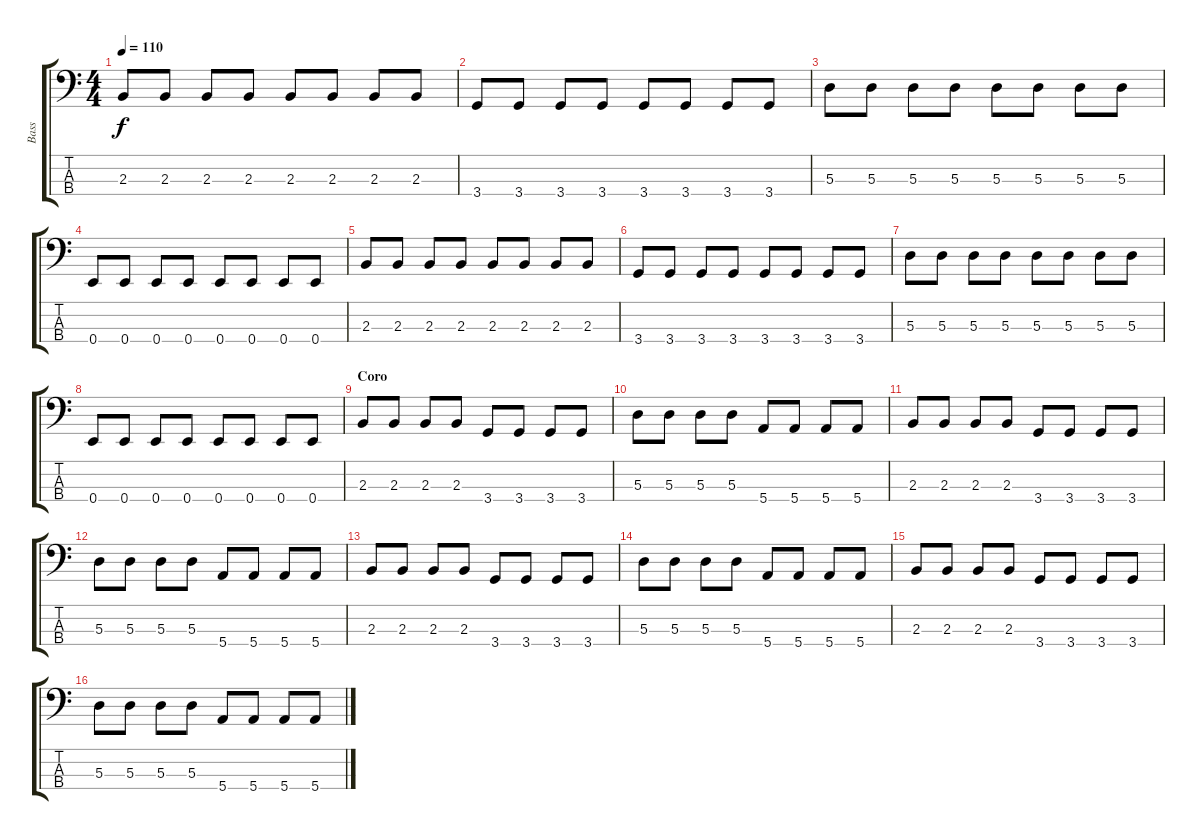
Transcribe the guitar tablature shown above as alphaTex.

\track ("Bass" "Bass") {instrument electricbasspick}
\staff {score tabs}
\tuning (G2 D2 A1 E1) {hide}
\ts (4 4)
\tempo 110
\clef f4
\ks c
2.3.8{dy f} 2.3.8 2.3.8 2.3.8 2.3.8 2.3.8 2.3.8 2.3.8 |
3.4.8 3.4.8 3.4.8 3.4.8 3.4.8 3.4.8 3.4.8 3.4.8 |
5.3.8 5.3.8 5.3.8 5.3.8 5.3.8 5.3.8 5.3.8 5.3.8 |
0.4.8 0.4.8 0.4.8 0.4.8 0.4.8 0.4.8 0.4.8 0.4.8 |
2.3.8 2.3.8 2.3.8 2.3.8 2.3.8 2.3.8 2.3.8 2.3.8 |
3.4.8 3.4.8 3.4.8 3.4.8 3.4.8 3.4.8 3.4.8 3.4.8 |
5.3.8 5.3.8 5.3.8 5.3.8 5.3.8 5.3.8 5.3.8 5.3.8 |
0.4.8 0.4.8 0.4.8 0.4.8 0.4.8 0.4.8 0.4.8 0.4.8 |
\section ("" "Coro")
2.3.8 2.3.8 2.3.8 2.3.8 3.4.8 3.4.8 3.4.8 3.4.8 |
5.3.8 5.3.8 5.3.8 5.3.8 5.4.8 5.4.8 5.4.8 5.4.8 |
2.3.8 2.3.8 2.3.8 2.3.8 3.4.8 3.4.8 3.4.8 3.4.8 |
5.3.8 5.3.8 5.3.8 5.3.8 5.4.8 5.4.8 5.4.8 5.4.8 |
2.3.8 2.3.8 2.3.8 2.3.8 3.4.8 3.4.8 3.4.8 3.4.8 |
5.3.8 5.3.8 5.3.8 5.3.8 5.4.8 5.4.8 5.4.8 5.4.8 |
2.3.8 2.3.8 2.3.8 2.3.8 3.4.8 3.4.8 3.4.8 3.4.8 |
5.3.8 5.3.8 5.3.8 5.3.8 5.4.8 5.4.8 5.4.8 5.4.8
